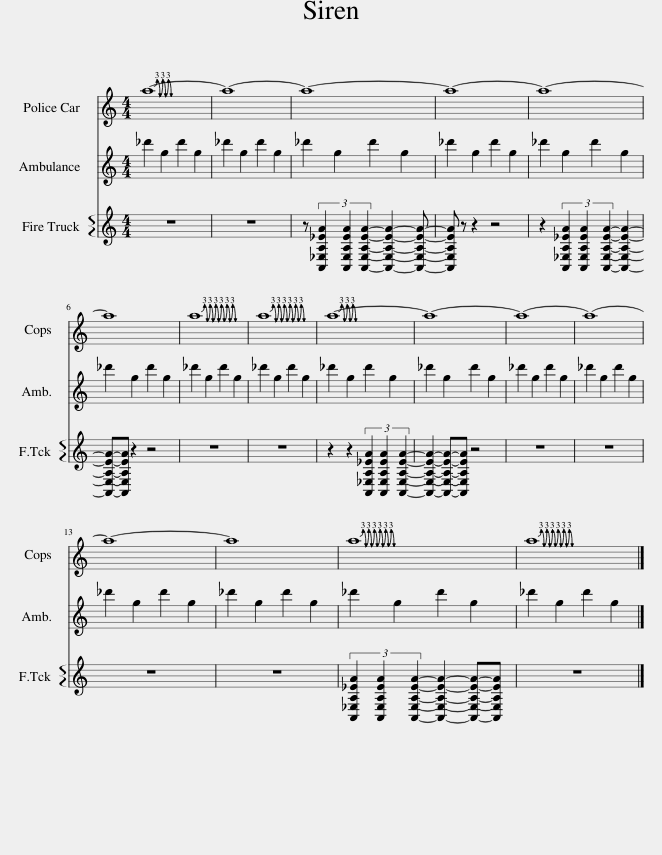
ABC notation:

X:1
%%score 1 2 3
L:1/8
M:4/4
I:linebreak $
K:C
V:1 treble
V:2 treble
V:3 treble
V:1
 a8- | a8- | a8- | a8- | a8- |$ %5
 a8 | a8 | a8 | a8- | a8- | %10
 a8- | a8- |$ a8- | a8 | a8 | %15
 a8 |] %16
V:2
 _d'2 g2 d'2 g2 | _d'2 g2 d'2 g2 | _d'2 g2 d'2 g2 | _d'2 g2 d'2 g2 | _d'2 g2 d'2 g2 |$ %5
 _d'2 g2 d'2 g2 | _d'2 g2 d'2 g2 | _d'2 g2 d'2 g2 | _d'2 g2 d'2 g2 | _d'2 g2 d'2 g2 | %10
 _d'2 g2 d'2 g2 | _d'2 g2 d'2 g2 |$ _d'2 g2 d'2 g2 | _d'2 g2 d'2 g2 | _d'2 g2 d'2 g2 | %15
 _d'2 g2 d'2 g2 |] %16
V:3
 z8 | z8 | z (3[A,,_E,A,_EA]2 [A,,E,A,EA]2 [A,,E,A,EA]2- [A,,E,A,EA]2- [A,,E,A,EA]- | [A,,E,A,EA] z z2 z4 | z2 (3[A,,_E,A,_EA]2 [A,,E,A,EA]2 [A,,E,A,EA]2- [A,,E,A,EA]2- |$ %5
 [A,,E,A,EA]-[A,,E,A,EA] z2 z4 | z8 | z8 | z2 z2 (3[A,,_E,A,_EA]2 [A,,E,A,EA]2 [A,,E,A,EA]2- | [A,,E,A,EA]2- [A,,E,A,EA]-[A,,E,A,EA] z4 | %10
 z8 | z8 |$ z8 | z8 | (3[A,,_E,A,_EA]2 [A,,E,A,EA]2 [A,,E,A,EA]2- [A,,E,A,EA]2- [A,,E,A,EA]-[A,,E,A,EA] | %15
 z8 |] %16
